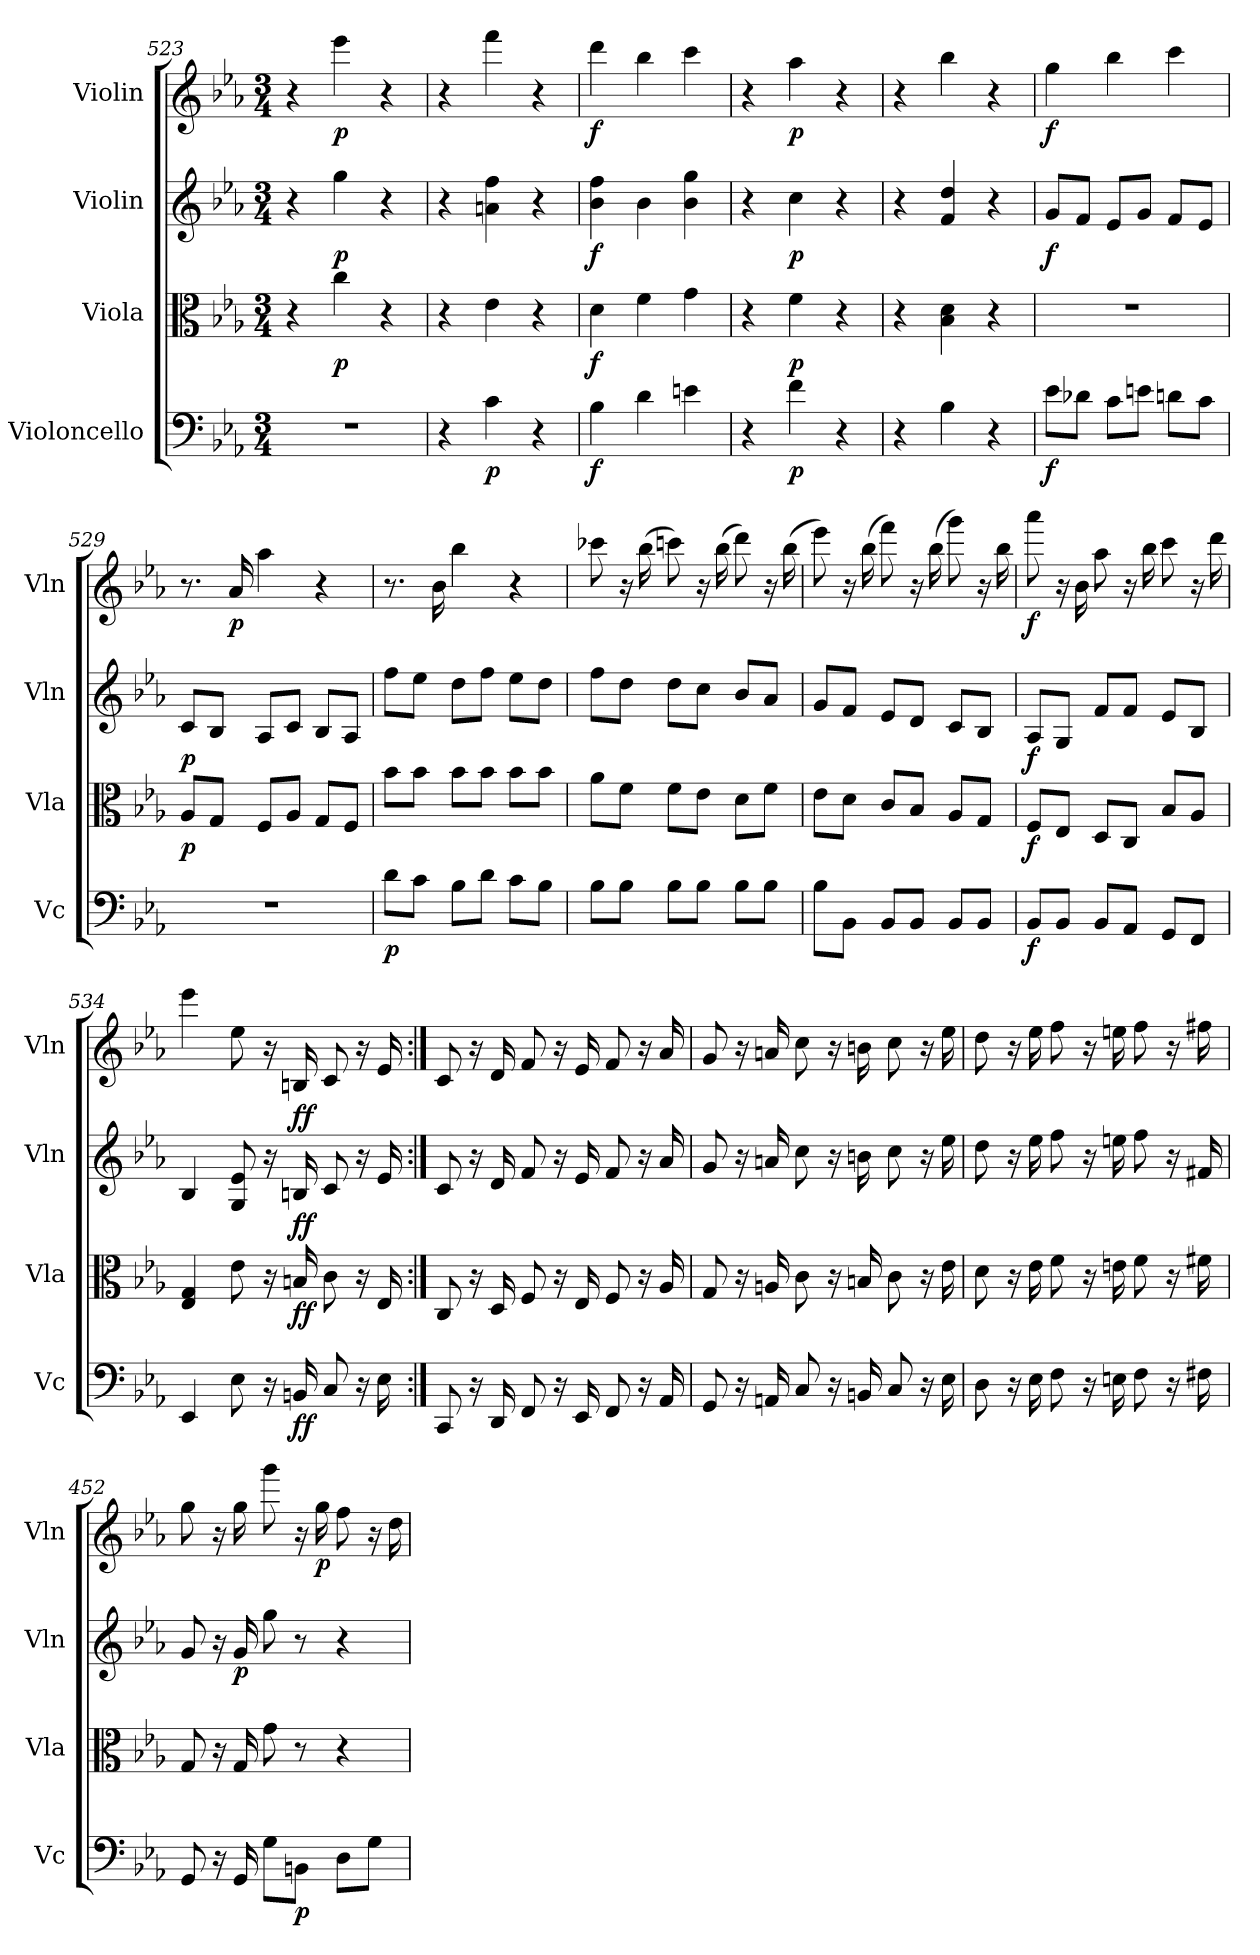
**kern	**dynam	**kern	**dynam	**kern	**dynam	**kern	**dynam
*part4	*part4	*part3	*part3	*part2	*part2	*part1	*part1
*staff4	*staff4	*staff3	*staff3	*staff2	*staff2	*staff1	*staff1
*I"Violoncello	*	*I"Viola	*	*I"Violin	*	*I"Violin	*
*I'Vc	*	*I'Vla	*	*I'Vln	*	*I'Vln	*
*clefF4	*	*clefC3	*	*clefG2	*	*clefG2	*
*k[b-e-a-]	*	*k[b-e-a-]	*	*k[b-e-a-]	*	*k[b-e-a-]	*
*E-:	*	*E-:	*	*E-:	*	*E-:	*
*M3/4	*	*M3/4	*	*M3/4	*	*M3/4	*
=523	=523	=523	=523	=523	=523	=523	=523
2.r	.	4r	.	4r	.	4r	.
.	.	4cc	p	4gg	p	4eee-	p
.	.	4r	.	4r	.	4r	.
=524	=524	=524	=524	=524	=524	=524	=524
4r	.	4r	.	4r	.	4r	.
4c	p	4e-	.	4an 4ff	.	4fff	.
4r	.	4r	.	4r	.	4r	.
=525	=525	=525	=525	=525	=525	=525	=525
4B-	f	4d	f	4b- 4ff	f	4ddd	f
4d	.	4f	.	4b-	.	4bb-	.
4en	.	4g	.	4b- 4gg	.	4ccc	.
=526	=526	=526	=526	=526	=526	=526	=526
4r	.	4r	.	4r	.	4r	.
4f	p	4f	p	4cc	p	4aa-	p
4r	.	4r	.	4r	.	4r	.
=527	=527	=527	=527	=527	=527	=527	=527
4r	.	4r	.	4r	.	4r	.
4B-	.	4B- 4d	.	4f 4dd	.	4bb-	.
4r	.	4r	.	4r	.	4r	.
=528	=528	=528	=528	=528	=528	=528	=528
8e-\L	f	2.r	.	8g/L	f	4gg	f
8d-X\J	.	.	.	8f/J	.	.	.
8c\L	.	.	.	8e-/L	.	4bb-	.
8en\J	.	.	.	8g/J	.	.	.
8dn\L	.	.	.	8f/L	.	4ccc	.
8c\J	.	.	.	8e-/J	.	.	.
=529	=529	=529	=529	=529	=529	=529	=529
2.r	.	8A-/L	p	8c/L	p	8.r	.
.	.	8G/J	.	8B-/J	.	.	.
.	.	.	.	.	.	16a-	p
.	.	8F/L	.	8A-/L	.	4aa-	.
.	.	8A-/J	.	8c/J	.	.	.
.	.	8G/L	.	8B-/L	.	4r	.
.	.	8F/J	.	8A-/J	.	.	.
=530	=530	=530	=530	=530	=530	=530	=530
8d\L	p	8b-\L	.	8ff\L	.	8.r	.
8c\J	.	8b-\J	.	8ee-\J	.	.	.
.	.	.	.	.	.	16b-	.
8B-\L	.	8b-\L	.	8dd\L	.	4bb-	.
8d\J	.	8b-\J	.	8ff\J	.	.	.
8c\L	.	8b-\L	.	8ee-\L	.	4r	.
8B-\J	.	8b-\J	.	8dd\J	.	.	.
=531	=531	=531	=531	=531	=531	=531	=531
8B-\L	.	8a-\L	.	8ff\L	.	8ccc-X	.
8B-\J	.	8f\J	.	8dd\J	.	16r	.
.	.	.	.	.	.	(16bb-	.
8B-\L	.	8f\L	.	8dd\L	.	8cccn)	.
8B-\J	.	8e-\J	.	8cc\J	.	16r	.
.	.	.	.	.	.	(16bb-	.
8B-\L	.	8d\L	.	8b-/L	.	8ddd)	.
8B-\J	.	8f\J	.	8a-/J	.	16r	.
.	.	.	.	.	.	(16bb-	.
=532	=532	=532	=532	=532	=532	=532	=532
8B-\L	.	8e-\L	.	8g/L	.	8eee-)	.
8BB-\J	.	8d\J	.	8f/J	.	16r	.
.	.	.	.	.	.	(16bb-	.
8BB-/L	.	8c/L	.	8e-/L	.	8fff)	.
8BB-/J	.	8B-/J	.	8d/J	.	16r	.
.	.	.	.	.	.	(16bb-	.
8BB-/L	.	8A-/L	.	8c/L	.	8ggg)	.
8BB-/J	.	8G/J	.	8B-/J	.	16r	.
.	.	.	.	.	.	16bb-	.
=533	=533	=533	=533	=533	=533	=533	=533
8BB-/L	f	8F/L	f	8A-/L	f	8aaa-	f
8BB-/J	.	8E-/J	.	8G/J	.	16r	.
.	.	.	.	.	.	16b-	.
8BB-/L	.	8D/L	.	8f/L	.	8aa-	.
8AA-/J	.	8C/J	.	8f/J	.	16r	.
.	.	.	.	.	.	16bb-	.
8GG/L	.	8B-/L	.	8e-/L	.	8ccc	.
8FF/J	.	8A-/J	.	8B-/J	.	16r	.
.	.	.	.	.	.	16ddd	.
=534	=534	=534	=534	=534	=534	=534	=534
4EE-	.	4E- 4G	.	4B-	.	4eee-	.
8E-	.	8e-	.	8G 8e-	.	8ee-	.
16r	.	16r	.	16r	.	16r	.
16BBn	ff	16Bn	ff	16Bn	ff	16Bn	ff
8C	.	8c	.	8c	.	8c	.
16r	.	16r	.	16r	.	16r	.
16E-	.	16E-	.	16e-	.	16e-	.
=535:|!	=535:|!	=535:|!	=535:|!	=535:|!	=535:|!	=535:|!	=535:|!
8CC	.	8C	.	8c	.	8c	.
16r	.	16r	.	16r	.	16r	.
16DD	.	16D	.	16d	.	16d	.
8FF	.	8F	.	8f	.	8f	.
16r	.	16r	.	16r	.	16r	.
16EE-	.	16E-	.	16e-	.	16e-	.
8FF	.	8F	.	8f	.	8f	.
16r	.	16r	.	16r	.	16r	.
16AA-	.	16A-	.	16a-	.	16a-	.
=450	=450	=450	=450	=450	=450	=450	=450
8GG	.	8G	.	8g	.	8g	.
16r	.	16r	.	16r	.	16r	.
16AAn	.	16An	.	16an	.	16an	.
8C	.	8c	.	8cc	.	8cc	.
16r	.	16r	.	16r	.	16r	.
16BBn	.	16Bn	.	16bn	.	16bn	.
8C	.	8c	.	8cc	.	8cc	.
16r	.	16r	.	16r	.	16r	.
16E-	.	16e-	.	16ee-	.	16ee-	.
=451	=451	=451	=451	=451	=451	=451	=451
8D	.	8d	.	8dd	.	8dd	.
16r	.	16r	.	16r	.	16r	.
16E-	.	16e-	.	16ee-	.	16ee-	.
8F	.	8f	.	8ff	.	8ff	.
16r	.	16r	.	16r	.	16r	.
16En	.	16en	.	16een	.	16een	.
8F	.	8f	.	8ff	.	8ff	.
16r	.	16r	.	16r	.	16r	.
16F#X	.	16f#X	.	16f#X	.	16ff#X	.
=452	=452	=452	=452	=452	=452	=452	=452
8GG	.	8G	.	8g	.	8gg	.
16r	.	16r	.	16r	.	16r	.
16GG	.	16G	.	16g	p	16gg	.
8G\L	.	8g	.	8gg	.	8ggg	.
8BBn\J	p	8r	.	8r	.	16r	.
.	.	.	.	.	.	16gg	p
8D\L	.	4r	.	4r	.	8ff	.
8G\J	.	.	.	.	.	16r	.
.	.	.	.	.	.	16dd	.
=	=	=	=	=	=	=	=
*-	*-	*-	*-	*-	*-	*-	*-
